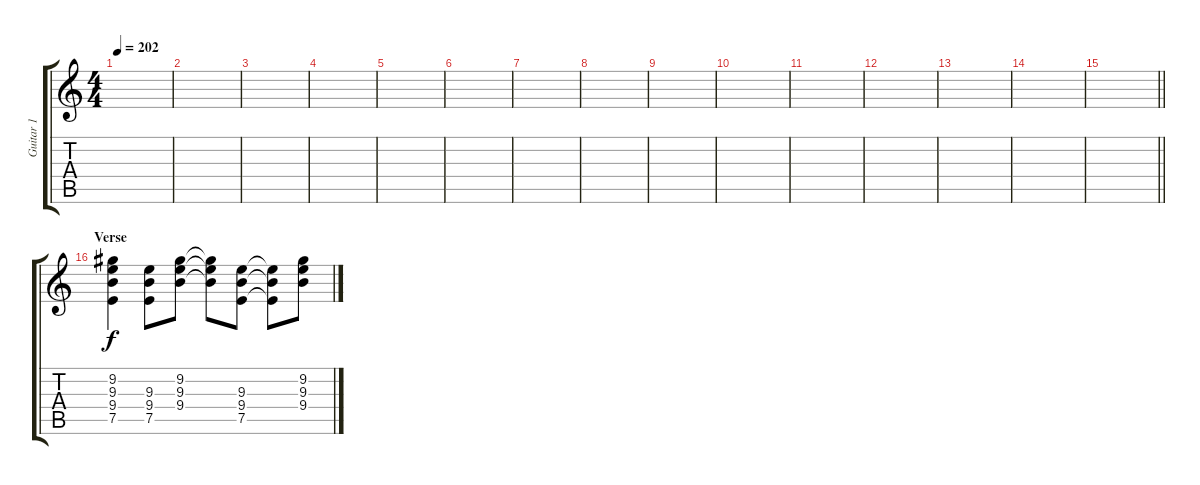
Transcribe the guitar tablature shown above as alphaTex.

\track ("Guitar 1" "Guitar 1") {instrument overdrivenguitar}
\staff {score tabs}
\tuning (E4 B3 G3 D3 A2 E2) {hide}
\ts (4 4)
\tempo 202
\clef g2
\ks c
|
|
|
|
|
|
|
|
|
|
|
|
|
|
\barLineRight lightlight
|
\section ("" "Verse")
(9.2 9.3 9.4 7.5).4 (9.3 9.4 7.5).8 (9.2 9.3 9.4).8 (9.2{t} 9.3{t} 9.4{t}).8 (9.3 9.4 7.5).8 (9.3{t} 9.4{t} 7.5{t}).8 (9.2 9.3 9.4).8
